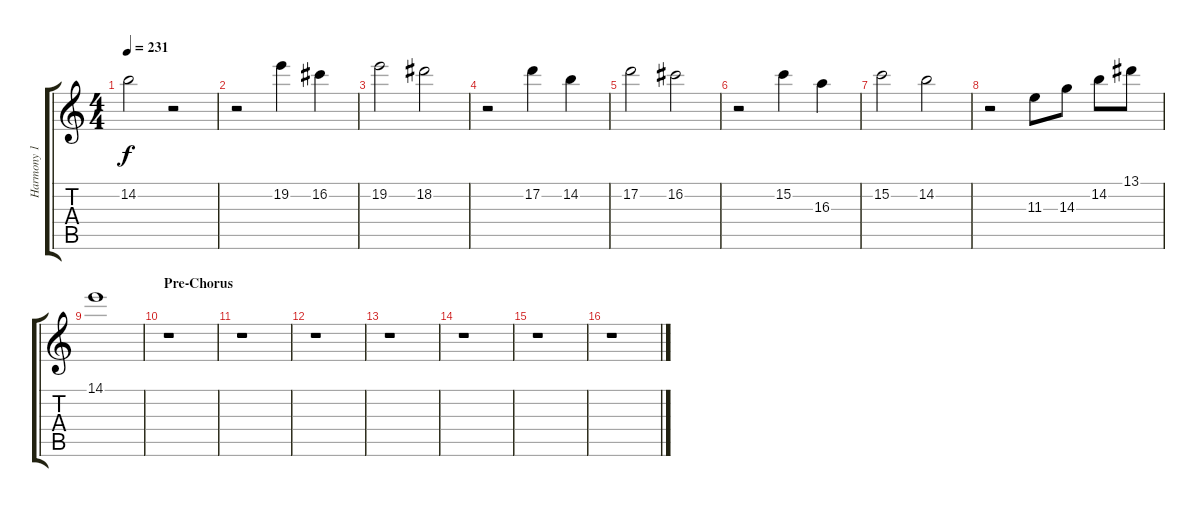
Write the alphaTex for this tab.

\track ("Harmony 1" "Harmony 1") {instrument overdrivenguitar}
\staff {score tabs}
\tuning (D4 A3 F3 C3 G2 C2) {hide}
\ts (4 4)
\tempo 231
\clef g2
\ks aminor
14.2.2{dy f} r.2 |
r.2 19.2.4 16.2.4 |
19.2.2 18.2.2 |
r.2 17.2.4 14.2.4 |
17.2.2 16.2.2 |
r.2 15.2.4 16.3.4 |
15.2.2 14.2.2 |
r.2 11.3.8 14.3.8 14.2.8 13.1.8 |
14.1.1 |
\section ("" "Pre-Chorus")
r.1 |
r.1 |
r.1 |
r.1 |
r.1 |
r.1 |
r.1
